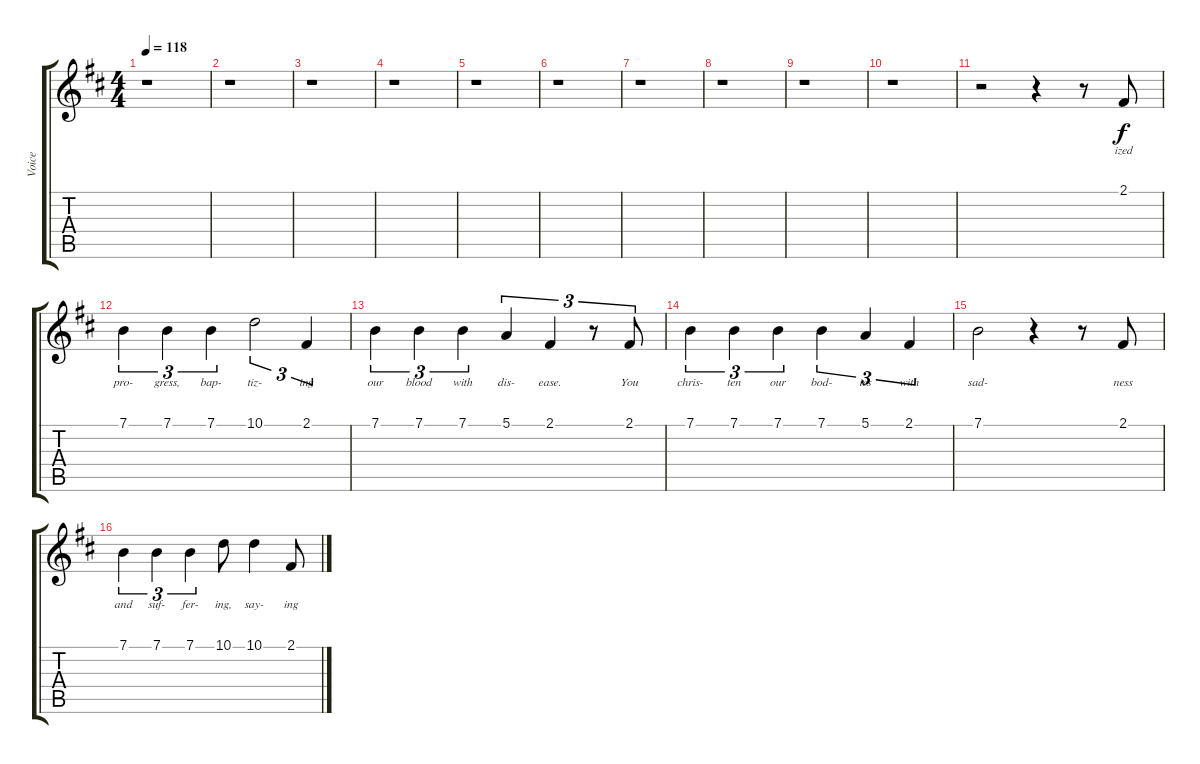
\track ("Voice" "Voice") {instrument fiddle}
\staff {score tabs}
\tuning (E4 B3 G3 D3 A2 E2) {hide}
\ts (4 4)
\tempo 118
\clef g2
\ks d
r.1{dy f} |
r.1 |
r.1 |
r.1 |
r.1 |
r.1 |
r.1 |
r.1 |
r.1 |
r.1 |
r.2 r.4 r.8 2.1.8{lyrics (0 "ized") lyrics (1 "") lyrics (2 "") lyrics (3 "") lyrics (4 "")} |
7.1.4{tu (3 2) lyrics (0 "pro-") lyrics (1 "") lyrics (2 "") lyrics (3 "") lyrics (4 "")} 7.1.4{tu (3 2) lyrics (0 "gress,") lyrics (1 "") lyrics (2 "") lyrics (3 "") lyrics (4 "")} 7.1.4{tu (3 2) lyrics (0 "bap-") lyrics (1 "") lyrics (2 "") lyrics (3 "") lyrics (4 "")} 10.1.2{tu (3 2) lyrics (0 "tiz-") lyrics (1 "") lyrics (2 "") lyrics (3 "") lyrics (4 "")} 2.1.4{tu (3 2) lyrics (0 "ing") lyrics (1 "") lyrics (2 "") lyrics (3 "") lyrics (4 "")} |
7.1.4{tu (3 2) lyrics (0 "our") lyrics (1 "") lyrics (2 "") lyrics (3 "") lyrics (4 "")} 7.1.4{tu (3 2) lyrics (0 "blood") lyrics (1 "") lyrics (2 "") lyrics (3 "") lyrics (4 "")} 7.1.4{tu (3 2) lyrics (0 "with") lyrics (1 "") lyrics (2 "") lyrics (3 "") lyrics (4 "")} 5.1.4{tu (3 2) lyrics (0 "dis-") lyrics (1 "") lyrics (2 "") lyrics (3 "") lyrics (4 "")} 2.1.4{tu (3 2) lyrics (0 "ease.") lyrics (1 "") lyrics (2 "") lyrics (3 "") lyrics (4 "")} r.8{tu (3 2)} 2.1.8{tu (3 2) lyrics (0 "You") lyrics (1 "") lyrics (2 "") lyrics (3 "") lyrics (4 "")} |
7.1.4{tu (3 2) lyrics (0 "chris-") lyrics (1 "") lyrics (2 "") lyrics (3 "") lyrics (4 "")} 7.1.4{tu (3 2) lyrics (0 "ten") lyrics (1 "") lyrics (2 "") lyrics (3 "") lyrics (4 "")} 7.1.4{tu (3 2) lyrics (0 "our") lyrics (1 "") lyrics (2 "") lyrics (3 "") lyrics (4 "")} 7.1.4{tu (3 2) lyrics (0 "bod-") lyrics (1 "") lyrics (2 "") lyrics (3 "") lyrics (4 "")} 5.1.4{tu (3 2) lyrics (0 "ies") lyrics (1 "") lyrics (2 "") lyrics (3 "") lyrics (4 "")} 2.1.4{tu (3 2) lyrics (0 "with") lyrics (1 "") lyrics (2 "") lyrics (3 "") lyrics (4 "")} |
7.1.2{lyrics (0 "sad-") lyrics (1 "") lyrics (2 "") lyrics (3 "") lyrics (4 "")} r.4 r.8 2.1.8{lyrics (0 "ness") lyrics (1 "") lyrics (2 "") lyrics (3 "") lyrics (4 "")} |
7.1.4{tu (3 2) lyrics (0 "and") lyrics (1 "") lyrics (2 "") lyrics (3 "") lyrics (4 "")} 7.1.4{tu (3 2) lyrics (0 "suf-") lyrics (1 "") lyrics (2 "") lyrics (3 "") lyrics (4 "")} 7.1.4{tu (3 2) lyrics (0 "fer-") lyrics (1 "") lyrics (2 "") lyrics (3 "") lyrics (4 "")} 10.1.8{lyrics (0 "ing,") lyrics (1 "") lyrics (2 "") lyrics (3 "") lyrics (4 "")} 10.1.4{lyrics (0 "say-") lyrics (1 "") lyrics (2 "") lyrics (3 "") lyrics (4 "")} 2.1.8{lyrics (0 "ing") lyrics (1 "") lyrics (2 "") lyrics (3 "") lyrics (4 "")}
